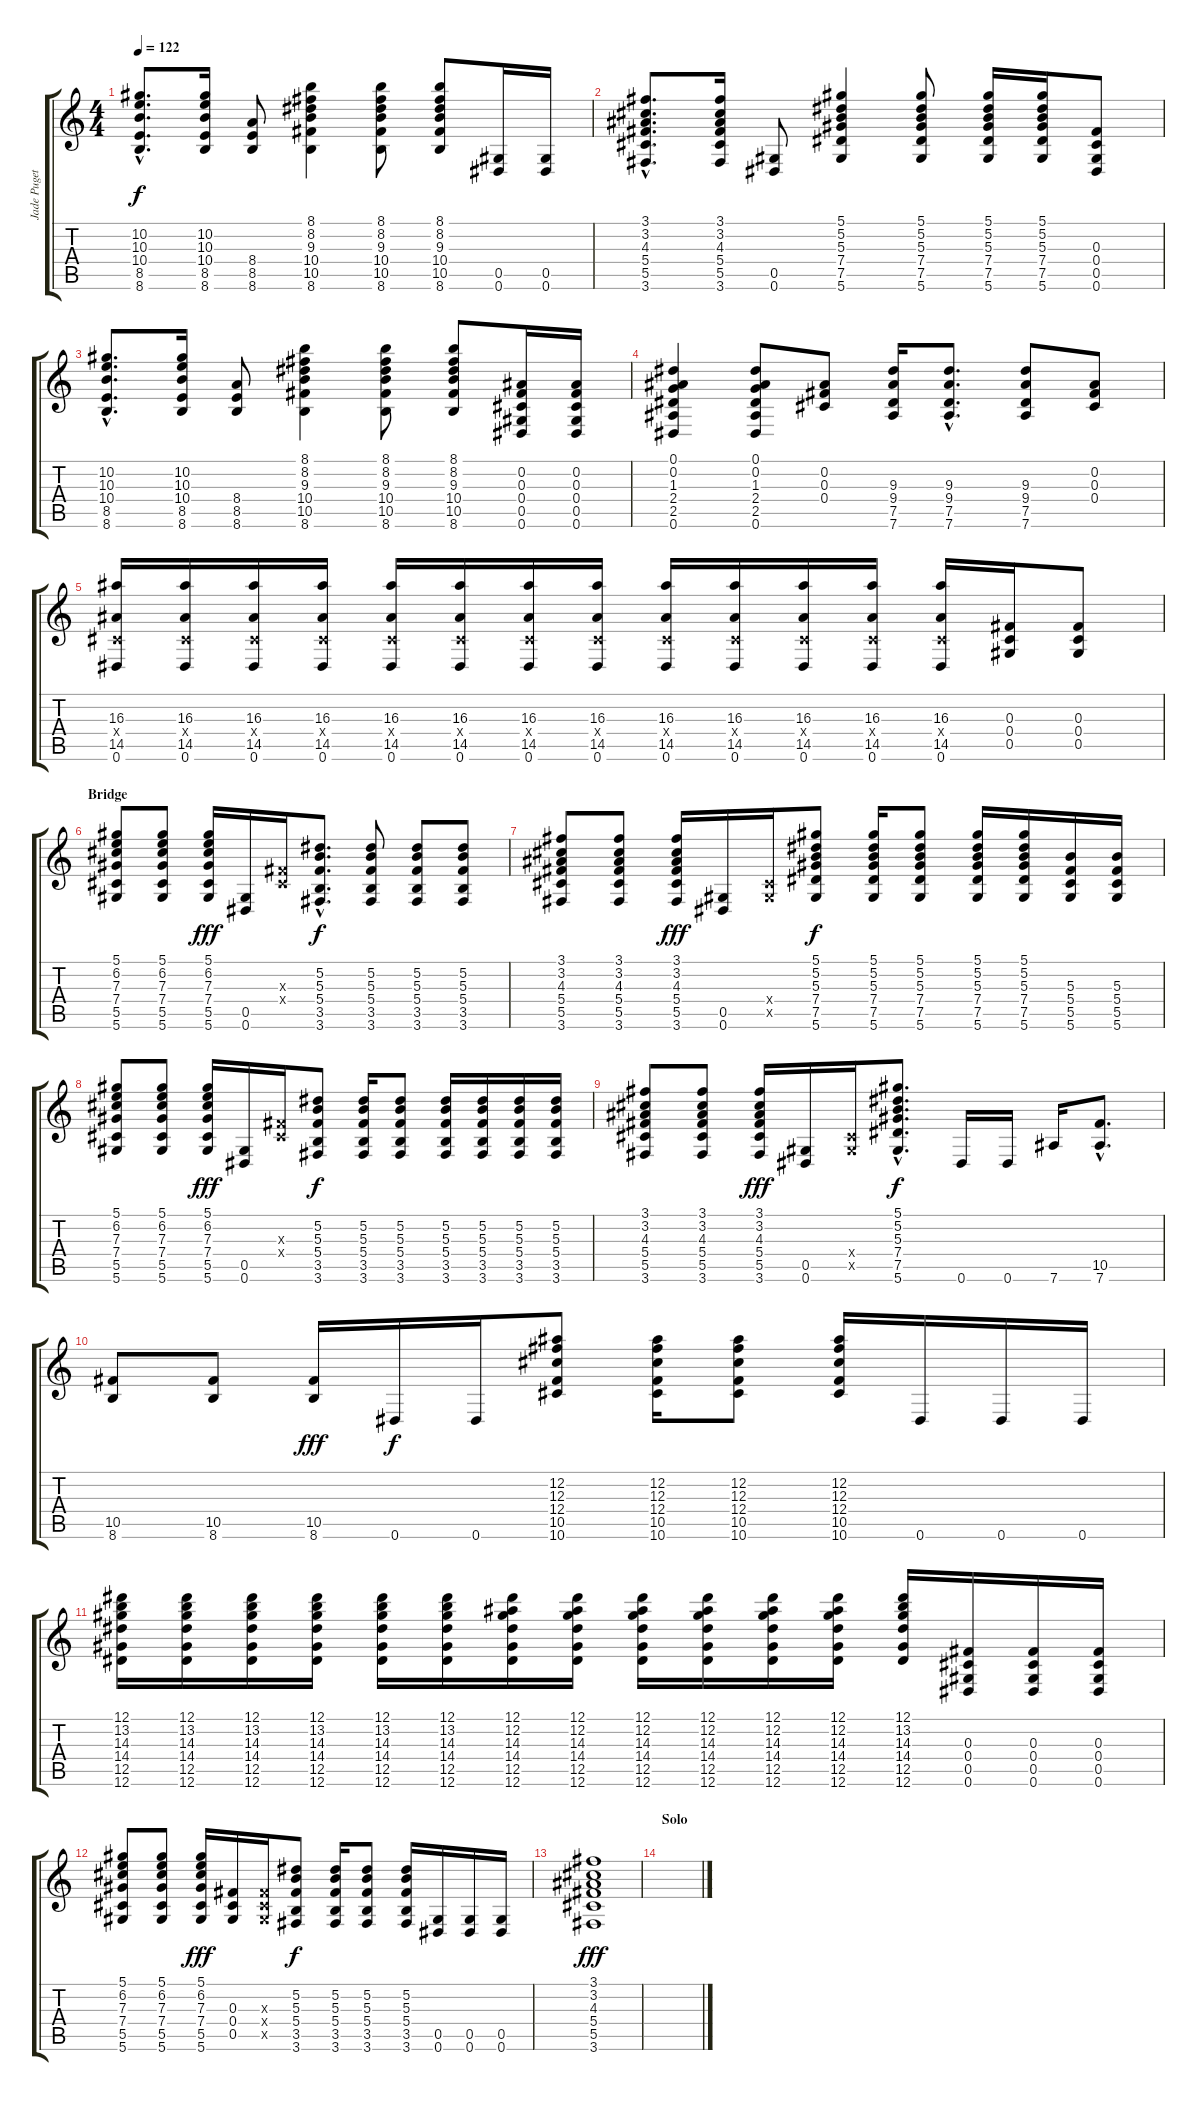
\track ("Jade Puget" "Jade Puget") {instrument distortionguitar}
\staff {score tabs}
\tuning (Eb4 Bb3 Gb3 Db3 Ab2 Eb2) {hide}
\ts (4 4)
\tempo 122
\clef g2
\ks c
(10.2{hac} 10.3{hac} 10.4{hac} 8.5{hac} 8.6{hac}).8{d dy f} (10.2 10.3 10.4 8.5 8.6).16 (8.4 8.5 8.6).8 (8.1 8.2 9.3 10.4 10.5 8.6).4 (8.1 8.2 9.3 10.4 10.5 8.6).8 (8.1 8.2 9.3 10.4 10.5 8.6).8 (0.5 0.6).16 (0.5 0.6).16 |
(3.1{hac} 3.2{hac} 4.3{hac} 5.4{hac} 5.5{hac} 3.6{hac}).8{d} (3.1 3.2 4.3 5.4 5.5 3.6).16 (0.5 0.6).8 (5.1 5.2 5.3 7.4 7.5 5.6).4 (5.1 5.2 5.3 7.4 7.5 5.6).8 (5.1 5.2 5.3 7.4 7.5 5.6).16 (5.1 5.2 5.3 7.4 7.5 5.6).16 (0.3 0.4 0.5 0.6).8 |
(10.2{hac} 10.3{hac} 10.4{hac} 8.5{hac} 8.6{hac}).8{d} (10.2 10.3 10.4 8.5 8.6).16 (8.4 8.5 8.6).8 (8.1 8.2 9.3 10.4 10.5 8.6).4 (8.1 8.2 9.3 10.4 10.5 8.6).8 (8.1 8.2 9.3 10.4 10.5 8.6).8 (0.2 0.3 0.4 0.5 0.6).16 (0.2 0.3 0.4 0.5 0.6).16 |
(0.1 0.2 1.3 2.4 2.5 0.6).4 (0.1 0.2 1.3 2.4 2.5 0.6).8 (0.2 0.3 0.4).8 (9.3 9.4 7.5 7.6).16 (9.3{hac} 9.4{hac} 7.5{hac} 7.6{hac}).8{d} (9.3 9.4 7.5 7.6).8 (0.2 0.3 0.4).8 |
(16.3 0.4{x} 14.5 0.6).16 (16.3 0.4{x} 14.5 0.6).16 (16.3 0.4{x} 14.5 0.6).16 (16.3 0.4{x} 14.5 0.6).16 (16.3 0.4{x} 14.5 0.6).16 (16.3 0.4{x} 14.5 0.6).16 (16.3 0.4{x} 14.5 0.6).16 (16.3 0.4{x} 14.5 0.6).16 (16.3 0.4{x} 14.5 0.6).16 (16.3 0.4{x} 14.5 0.6).16 (16.3 0.4{x} 14.5 0.6).16 (16.3 0.4{x} 14.5 0.6).16 (16.3 0.4{x} 14.5 0.6).16 (0.3 0.4 0.5).16 (0.3 0.4 0.5).8 |
\section ("" "Bridge")
(5.1 6.2 7.3 7.4 5.5 5.6).8{volume 16} (5.1 6.2 7.3 7.4 5.5 5.6).8 (5.1 6.2 7.3 7.4 5.5 5.6).16{dy fff} (0.5 0.6).16 (0.3{x} 0.4{x}).16 (5.2{hac} 5.3{hac} 5.4{hac} 3.5{hac} 3.6{hac}).8{d dy f} (5.2 5.3 5.4 3.5 3.6).8 (5.2 5.3 5.4 3.5 3.6).8 (5.2 5.3 5.4 3.5 3.6).8 |
(3.1 3.2 4.3 5.4 5.5 3.6).8 (3.1 3.2 4.3 5.4 5.5 3.6).8 (3.1 3.2 4.3 5.4 5.5 3.6).16{dy fff} (0.5 0.6).16 (0.4{x} 0.5{x}).16 (5.1 5.2 5.3 7.4 7.5 5.6).8{dy f} (5.1 5.2 5.3 7.4 7.5 5.6).16 (5.1 5.2 5.3 7.4 7.5 5.6).8 (5.1 5.2 5.3 7.4 7.5 5.6).16 (5.1 5.2 5.3 7.4 7.5 5.6).16 (5.3 5.4 5.5 5.6).16 (5.3 5.4 5.5 5.6).16 |
(5.1 6.2 7.3 7.4 5.5 5.6).8{volume 16} (5.1 6.2 7.3 7.4 5.5 5.6).8 (5.1 6.2 7.3 7.4 5.5 5.6).16{dy fff} (0.5 0.6).16 (0.3{x} 0.4{x}).16 (5.2 5.3 5.4 3.5 3.6).8{dy f} (5.2 5.3 5.4 3.5 3.6).16 (5.2 5.3 5.4 3.5 3.6).8 (5.2 5.3 5.4 3.5 3.6).16 (5.2 5.3 5.4 3.5 3.6).16 (5.2 5.3 5.4 3.5 3.6).16 (5.2 5.3 5.4 3.5 3.6).16 |
(3.1 3.2 4.3 5.4 5.5 3.6).8 (3.1 3.2 4.3 5.4 5.5 3.6).8 (3.1 3.2 4.3 5.4 5.5 3.6).16{dy fff} (0.5 0.6).16 (0.4{x} 0.5{x}).16 (5.1{hac} 5.2{hac} 5.3{hac} 7.4{hac} 7.5{hac} 5.6{hac}).8{d dy f} 0.6.16 0.6.16 7.6.16 (10.5{hac} 7.6{hac}).8{d} |
(10.5 8.6).8 (10.5 8.6).8 (10.5 8.6).16{dy fff} 0.6.16{dy f} 0.6.16 (12.2 12.3 12.4 10.5 10.6).8 (12.2 12.3 12.4 10.5 10.6).16 (12.2 12.3 12.4 10.5 10.6).8 (12.2 12.3 12.4 10.5 10.6).16 0.6.16 0.6.16 0.6.16 |
(12.1 13.2 14.3 14.4 12.5 12.6).16 (12.1 13.2 14.3 14.4 12.5 12.6).16 (12.1 13.2 14.3 14.4 12.5 12.6).16 (12.1 13.2 14.3 14.4 12.5 12.6).16 (12.1 13.2 14.3 14.4 12.5 12.6).16 (12.1 13.2 14.3 14.4 12.5 12.6).16 (12.1 12.2 14.3 14.4 12.5 12.6).16 (12.1 12.2 14.3 14.4 12.5 12.6).16 (12.1 12.2 14.3 14.4 12.5 12.6).16 (12.1 12.2 14.3 14.4 12.5 12.6).16 (12.1 12.2 14.3 14.4 12.5 12.6).16 (12.1 12.2 14.3 14.4 12.5 12.6).16 (12.1 13.2 14.3 14.4 12.5 12.6).16 (0.3 0.4 0.5 0.6).16 (0.3 0.4 0.5 0.6).16 (0.3 0.4 0.5 0.6).16 |
(5.1 6.2 7.3 7.4 5.5 5.6).8 (5.1 6.2 7.3 7.4 5.5 5.6).8 (5.1 6.2 7.3 7.4 5.5 5.6).16{dy fff} (0.3 0.4 0.5).16 (0.3{x} 0.4{x} 0.5{x}).16 (5.2 5.3 5.4 3.5 3.6).8{dy f} (5.2 5.3 5.4 3.5 3.6).16 (5.2 5.3 5.4 3.5 3.6).8 (5.2 5.3 5.4 3.5 3.6).16 (0.5 0.6).16 (0.5 0.6).16 (0.5 0.6).16 |
(3.1 3.2 4.3 5.4 5.5 3.6).1{dy fff} |
\section ("" "Solo")
